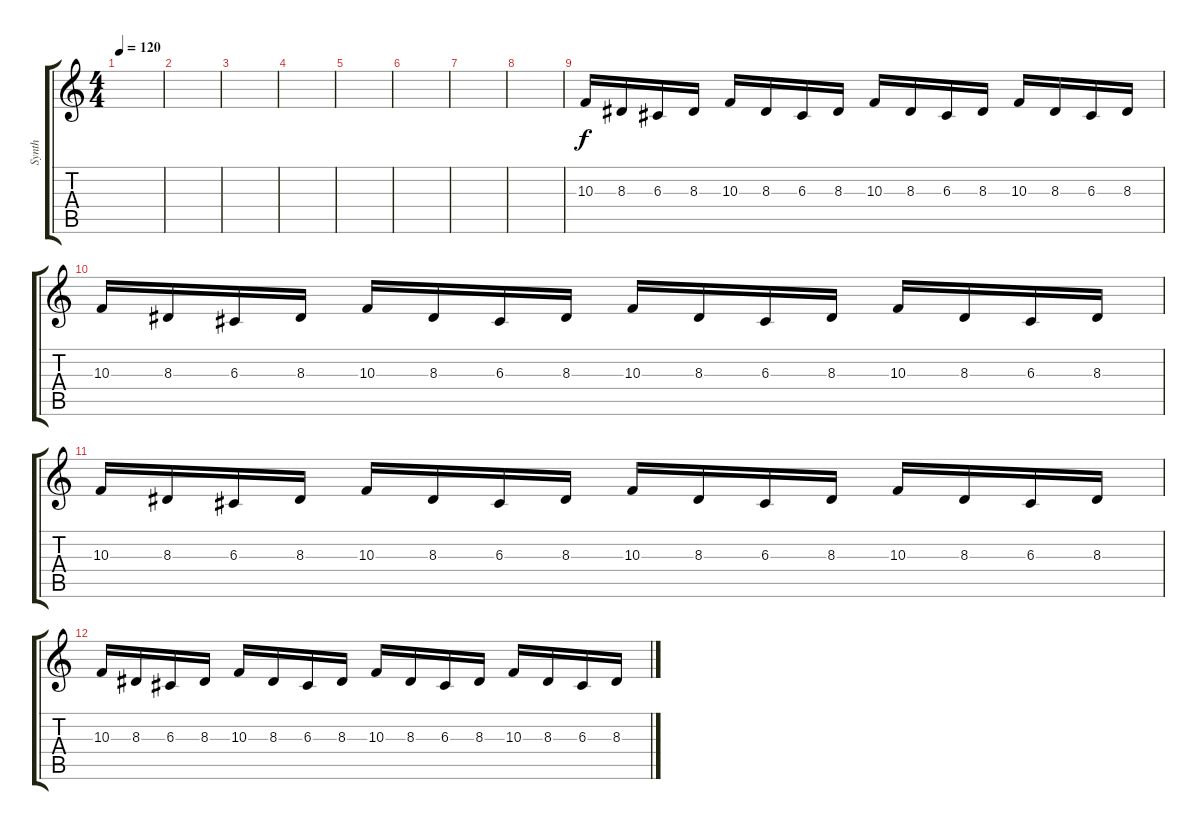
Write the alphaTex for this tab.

\track ("Synth" "Synth") {instrument dulcimer}
\staff {score tabs}
\tuning (E4 B3 G3 D3 A2 E2) {hide}
\ts (4 4)
\tempo 120
\clef g2
\ks c
|
|
|
|
|
|
|
|
10.3.16{volume 6 balance 14} 8.3.16 6.3.16 8.3.16 10.3.16 8.3.16 6.3.16 8.3.16 10.3.16{balance 2} 8.3.16 6.3.16 8.3.16 10.3.16 8.3.16 6.3.16 8.3.16 |
10.3.16{volume 6 balance 14} 8.3.16 6.3.16 8.3.16 10.3.16 8.3.16 6.3.16 8.3.16 10.3.16{balance 2} 8.3.16 6.3.16 8.3.16 10.3.16 8.3.16 6.3.16 8.3.16 |
10.3.16{volume 6 balance 14} 8.3.16 6.3.16 8.3.16 10.3.16 8.3.16 6.3.16 8.3.16 10.3.16{balance 2} 8.3.16 6.3.16 8.3.16 10.3.16 8.3.16 6.3.16 8.3.16 |
10.3.16{volume 6 balance 14} 8.3.16 6.3.16 8.3.16 10.3.16 8.3.16 6.3.16 8.3.16 10.3.16{balance 2} 8.3.16 6.3.16 8.3.16 10.3.16 8.3.16 6.3.16 8.3.16
